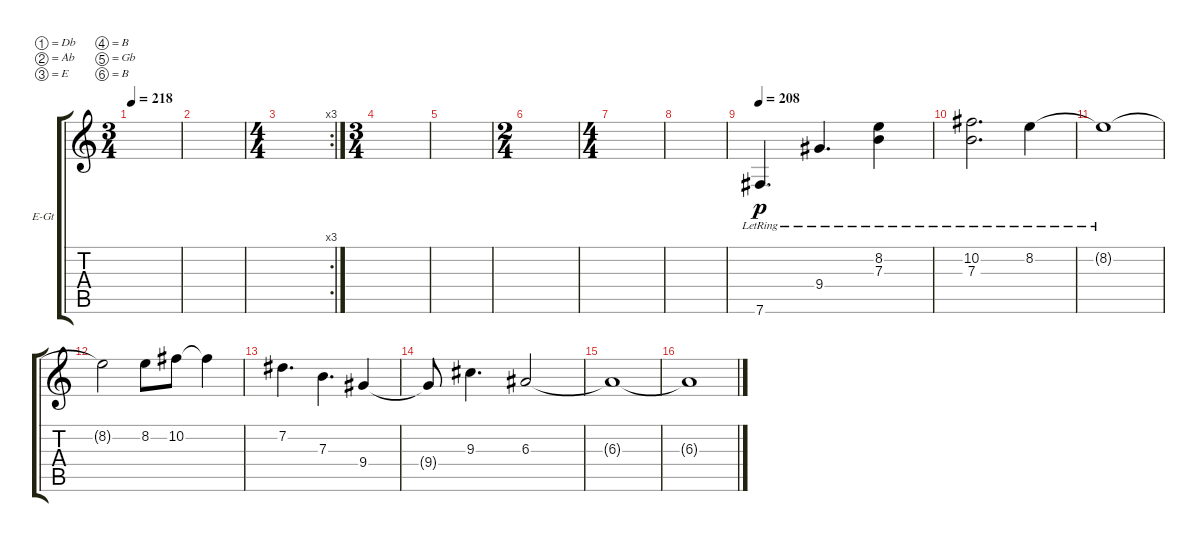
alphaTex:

\bracketExtendMode groupsimilarinstruments
\firstSystemTrackNameOrientation horizontal
\otherSystemsTrackNameOrientation horizontal
\track ("Clean Electric Guitar 1" "E-Gt") {instrument electricguitarclean}
\staff {score tabs}
\tuning (Db4 Ab3 E3 B2 Gb2 B1)
\ts (3 4)
\tempo 218
\clef g2
\ks c
|
|
\rc 3
\ts (4 4)
|
\ts (3 4)
|
|
\ts (2 4)
|
\ts (4 4)
|
|
\tempo 208
7.6{lr}.4{d dy p} 9.4{lr}.4{d} (7.3{lr} 8.2{lr}).4 |
(7.3{lr} 10.2{lr}).2{d} 8.2{lr}.4 |
8.2{lr t}.1 |
8.2{t}.2 8.2.8 10.2.8 10.2{t}.4 |
7.2.4{d} 7.3.4{d} 9.4.4 |
9.4{t}.8 9.3.4{d} 6.3.2 |
6.3{t}.1 |
6.3{t}.1
